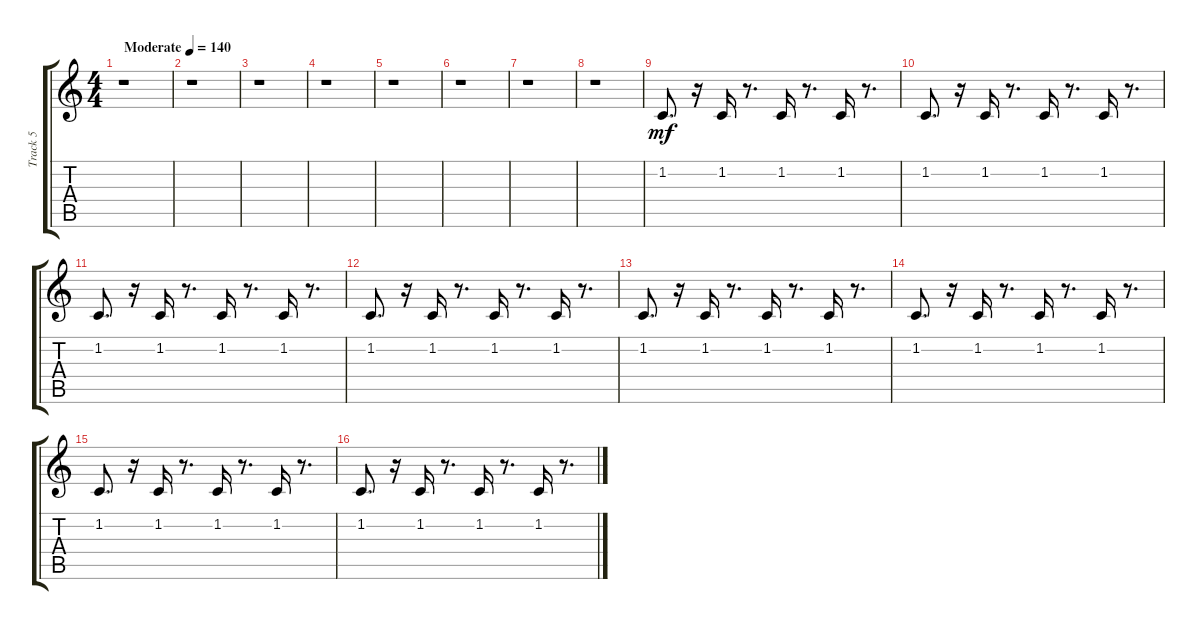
\track ("Track 5" "Track 5") {instrument cello}
\staff {score tabs}
\tuning (E4 B3 G3 D3 A2 E2) {hide}
\ts (4 4)
\tempo (140 "Moderate")
\clef g2
\ks c
r.1{dy mf instrument cello} |
r.1 |
r.1 |
r.1 |
r.1 |
r.1 |
r.1 |
r.1 |
1.2.8{d} r.16 1.2.16 r.8{d} 1.2.16 r.8{d} 1.2.16 r.8{d} |
1.2.8{d} r.16 1.2.16 r.8{d} 1.2.16 r.8{d} 1.2.16 r.8{d} |
1.2.8{d} r.16 1.2.16 r.8{d} 1.2.16 r.8{d} 1.2.16 r.8{d} |
1.2.8{d} r.16 1.2.16 r.8{d} 1.2.16 r.8{d} 1.2.16 r.8{d} |
1.2.8{d} r.16 1.2.16 r.8{d} 1.2.16 r.8{d} 1.2.16 r.8{d} |
1.2.8{d} r.16 1.2.16 r.8{d} 1.2.16 r.8{d} 1.2.16 r.8{d} |
1.2.8{d} r.16 1.2.16 r.8{d} 1.2.16 r.8{d} 1.2.16 r.8{d} |
1.2.8{d} r.16 1.2.16 r.8{d} 1.2.16 r.8{d} 1.2.16 r.8{d}
